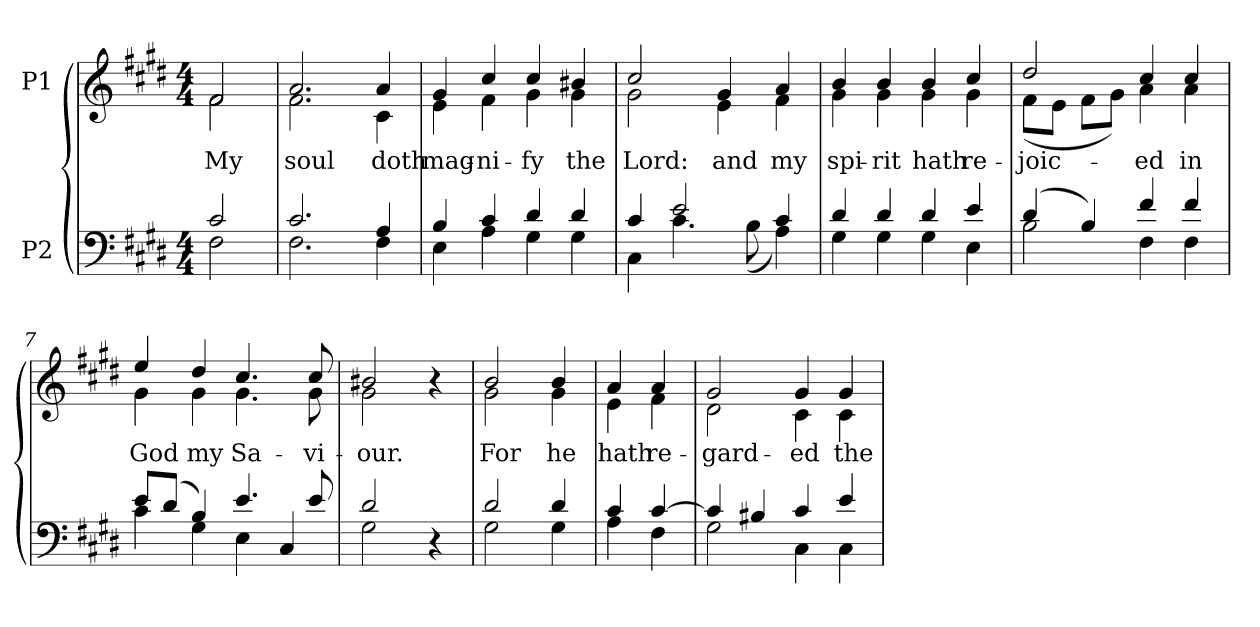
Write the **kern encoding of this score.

**kern	**kern	**text
*part2	*part1	*part1
*staff2	*staff1	*staff1
*I"P2	*I"P1	*
!!LO:PB:g=z
*clefF4	*clefG2	*
*k[f#c#g#d#]	*k[f#c#g#d#]	*
*E:	*E:	*
*M4/4	*M4/4	*
=1	=1	=1
*^	*	*
!	!	!	!LO:LY:b:color=#000000
*	*	*^	*
2c#i/	2F#i\	2f#i/	2f#i\	My
=2	=2	=2	=2	=2
!	!	!	!	!LO:LY:b:color=#000000
2.c#i/	2.F#i\	2.ai/	2.f#i\	soul
!	!	!	!	!LO:LY:b:color=#000000
4Ai/	4F#i\	4ai/	4c#i\	doth
=3	=3	=3	=3	=3
!	!	!	!	!LO:LY:b:color=#000000
4Bi/	4Ei\	4g#i/	4ei\	mag-
!	!	!	!	!LO:LY:b:color=#000000
4c#i/	4Ai\	4cc#i/	4f#i\	-ni-
!	!	!	!	!LO:LY:b:color=#000000
4d#i/	4G#i\	4cc#i/	4g#i\	-fy
!	!	!	!	!LO:LY:b:color=#000000
4d#i/	4G#i\	4b#Xi/	4g#i\	the
=4	=4	=4	=4	=4
!	!	!	!	!LO:LY:b:color=#000000
4c#i/	4C#i\	2cc#i/	2g#i\	Lord:
2ei/	4.c#i\	.	.	.
!	!	!	!	!LO:LY:b:color=#000000
.	.	4g#i/	4ei\	and
.	(8Bi\	.	.	.
!	!	!	!	!LO:LY:b:color=#000000
4c#i/	4Ai\)	4ai/	4f#i\	my
=5	=5	=5	=5	=5
!	!	!	!	!LO:LY:b:color=#000000
4d#i/	4G#i\	4bi/	4g#i\	spi-
!	!	!	!	!LO:LY:b:color=#000000
4d#i/	4G#i\	4bi/	4g#i\	-rit
!	!	!	!	!LO:LY:b:color=#000000
4d#i/	4G#i\	4bi/	4g#i\	hath
!	!	!	!	!LO:LY:b:color=#000000
4ei/	4Ei\	4cc#i/	4g#i\	re-
=6	=6	=6	=6	=6
!	!	!	!	!LO:LY:b:color=#000000
(4d#i/	2Bi\	2dd#i/	(8f#i\L	-joic-
.	.	.	8ei\J	.
4Bi/)	.	.	8f#i\L	.
.	.	.	8g#i\J)	.
!	!	!	!	!LO:LY:b:color=#000000
4f#i/	4F#i\	4cc#i/	4ai\	-ed
!	!	!	!	!LO:LY:b:color=#000000
4f#i/	4F#i\	4cc#i/	4ai\	in
!!LO:LB:g=z	!!
=7	=7	=7	=7	=7
!	!	!	!	!LO:LY:b:color=#000000
8ei/L	4c#i\	4eei/	4g#i\	God
(8d#i/J	.	.	.	.
!	!	!	!	!LO:LY:b:color=#000000
4Bi/)	4G#i\	4dd#i/	4g#i\	my
!	!	!	!	!LO:LY:b:color=#000000
4.ei/	4Ei\	4.cc#i/	4.g#i\	Sa-
.	4C#i/	.	.	.
!	!	!	!	!LO:LY:b:color=#000000
8ei/	.	8cc#i/	8g#i\	-vi-
=8	=8	=8	=8	=8
!	!	!	!	!LO:LY:b:color=#000000
2d#i/	2G#i\	2b#Xi/	2g#i\	-our.
4r	4ryy	4r	4ryy	.
=9	=9	=9	=9	=9
!	!	!	!	!LO:LY:b:color=#000000
2d#i/	2G#i\	2bi/	2g#i\	For
!	!	!	!	!LO:LY:b:color=#000000
4d#i/	4G#i\	4bi/	4g#i\	he
=10	=10	=10	=10	=10
!	!	!	!	!LO:LY:b:color=#000000
4c#i/	4Ai\	4ai/	4ei\	hath
!	!	!	!	!LO:LY:b:color=#000000
[4c#i/	4F#i\	4ai/	4f#i\	re-
=11	=11	=11	=11	=11
!	!	!	!	!LO:LY:b:color=#000000
4c#i/]	2G#i\	2g#i/	2d#i\	-gard-
4B#Xi/	.	.	.	.
!	!	!	!	!LO:LY:b:color=#000000
4c#i/	4C#i\	4g#i/	4c#i\	-ed
!	!	!	!	!LO:LY:b:color=#000000
4ei/	4C#i\	4g#i/	4c#i\	the
*v	*v	*	*	*
*	*v	*v	*
=	=	=
*-	*-	*-
